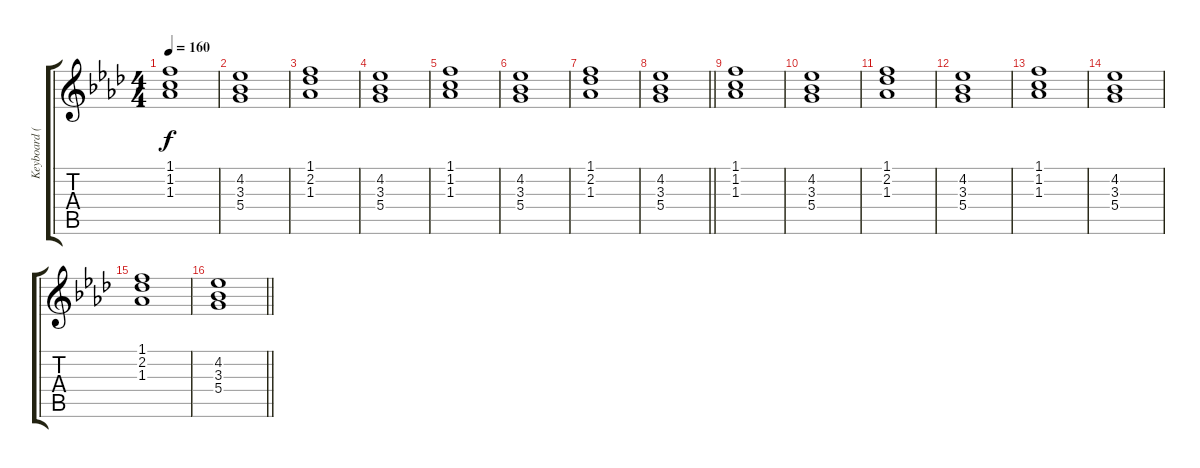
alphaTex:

\track ("Keyboard (Sampled E-Guitar)" "Keyboard (") {instrument distortionguitar}
\staff {score tabs}
\tuning (E4 B3 G3 D3 A2 E2) {hide}
\ts (4 4)
\tempo 160
\clef g2
\ks ab
(1.1 1.2 1.3).1{dy f} |
(4.2 3.3 5.4).1 |
(1.1 2.2 1.3).1 |
(4.2 3.3 5.4).1 |
(1.1 1.2 1.3).1 |
(4.2 3.3 5.4).1 |
(1.1 2.2 1.3).1 |
\barLineRight lightlight
(4.2 3.3 5.4).1 |
(1.1 1.2 1.3).1 |
(4.2 3.3 5.4).1 |
(1.1 2.2 1.3).1 |
(4.2 3.3 5.4).1 |
(1.1 1.2 1.3).1 |
(4.2 3.3 5.4).1 |
(1.1 2.2 1.3).1 |
\barLineRight lightlight
(4.2 3.3 5.4).1
